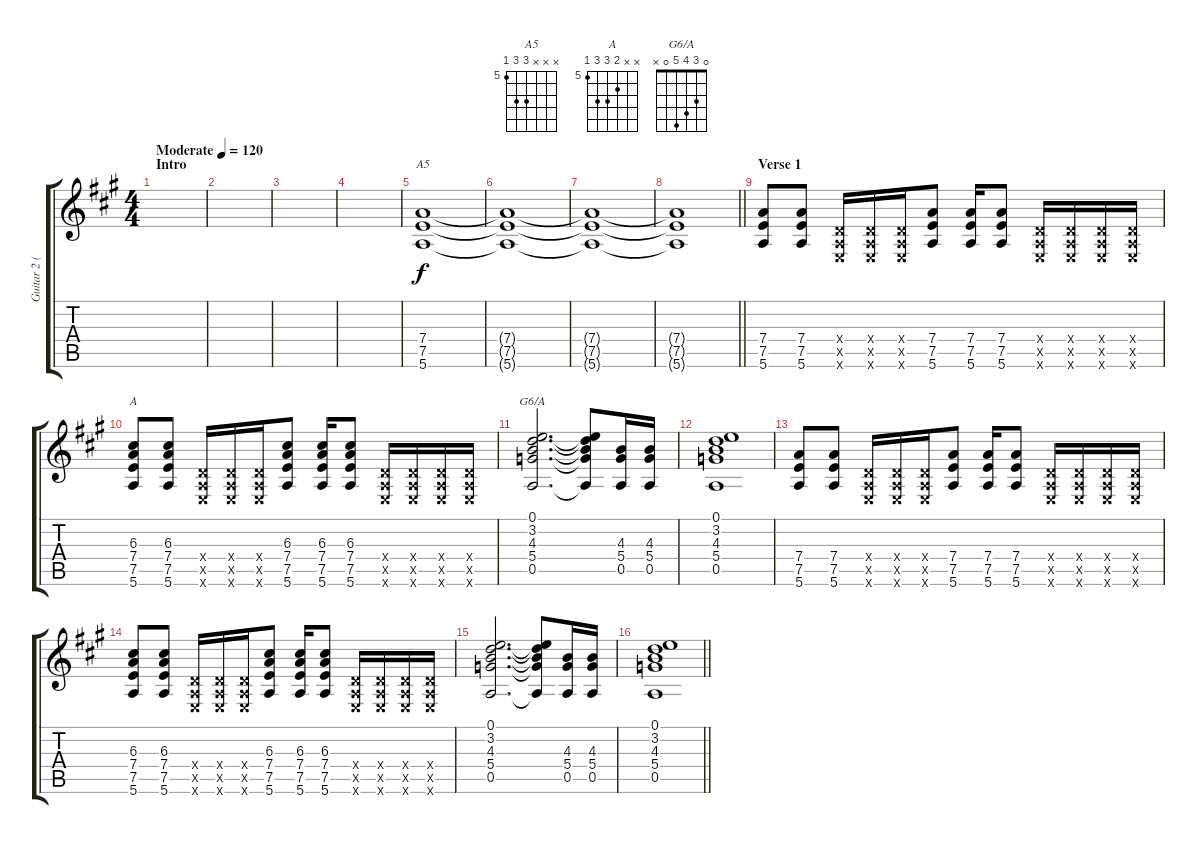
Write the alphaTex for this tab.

\track ("Guitar 2 (Dan)" "Guitar 2 (") {instrument overdrivenguitar}
\staff {score tabs}
\tuning (E4 B3 G3 D3 A2 E2) {hide}
\chord ("A5" x x x 7 7 5) {firstfret 5}
\chord ("A" x x 6 7 7 5) {firstfret 5}
\chord ("G6/A" 0 3 4 5 0 x)
\ts (4 4)
\section ("" "Intro")
\tempo (120 "Moderate")
\clef g2
\ks a
|
|
|
|
(7.4 7.5 5.6).1{ch "A5"} |
(7.4{t} 7.5{t} 5.6{t}).1 |
(7.4{t} 7.5{t} 5.6{t}).1 |
\barLineRight lightlight
(7.4{t} 7.5{t} 5.6{t}).1 |
\section ("" "Verse 1")
(7.4 7.5 5.6).8 (7.4 7.5 5.6).8 (0.4{x} 0.5{x} 0.6{x}).16 (0.4{x} 0.5{x} 0.6{x}).16 (0.4{x} 0.5{x} 0.6{x}).16 (7.4 7.5 5.6).8 (7.4 7.5 5.6).16 (7.4 7.5 5.6).8 (0.4{x} 0.5{x} 0.6{x}).16 (0.4{x} 0.5{x} 0.6{x}).16 (0.4{x} 0.5{x} 0.6{x}).16 (0.4{x} 0.5{x} 0.6{x}).16 |
(6.3 7.4 7.5 5.6).8{ch "A"} (6.3 7.4 7.5 5.6).8 (0.4{x} 0.5{x} 0.6{x}).16 (0.4{x} 0.5{x} 0.6{x}).16 (0.4{x} 0.5{x} 0.6{x}).16 (6.3 7.4 7.5 5.6).8 (6.3 7.4 7.5 5.6).16 (6.3 7.4 7.5 5.6).8 (0.4{x} 0.5{x} 0.6{x}).16 (0.4{x} 0.5{x} 0.6{x}).16 (0.4{x} 0.5{x} 0.6{x}).16 (0.4{x} 0.5{x} 0.6{x}).16 |
(0.1 3.2 4.3 5.4 0.5).2{d ch "G6/A"} (0.1{t} 3.2{t} 4.3{t} 5.4{t} 0.5{t}).8 (4.3 5.4 0.5).16 (4.3 5.4 0.5).16 |
(0.1 3.2 4.3 5.4 0.5).1 |
(7.4 7.5 5.6).8 (7.4 7.5 5.6).8 (0.4{x} 0.5{x} 0.6{x}).16 (0.4{x} 0.5{x} 0.6{x}).16 (0.4{x} 0.5{x} 0.6{x}).16 (7.4 7.5 5.6).8 (7.4 7.5 5.6).16 (7.4 7.5 5.6).8 (0.4{x} 0.5{x} 0.6{x}).16 (0.4{x} 0.5{x} 0.6{x}).16 (0.4{x} 0.5{x} 0.6{x}).16 (0.4{x} 0.5{x} 0.6{x}).16 |
(6.3 7.4 7.5 5.6).8 (6.3 7.4 7.5 5.6).8 (0.4{x} 0.5{x} 0.6{x}).16 (0.4{x} 0.5{x} 0.6{x}).16 (0.4{x} 0.5{x} 0.6{x}).16 (6.3 7.4 7.5 5.6).8 (6.3 7.4 7.5 5.6).16 (6.3 7.4 7.5 5.6).8 (0.4{x} 0.5{x} 0.6{x}).16 (0.4{x} 0.5{x} 0.6{x}).16 (0.4{x} 0.5{x} 0.6{x}).16 (0.4{x} 0.5{x} 0.6{x}).16 |
(0.1 3.2 4.3 5.4 0.5).2{d} (0.1{t} 3.2{t} 4.3{t} 5.4{t} 0.5{t}).8 (4.3 5.4 0.5).16 (4.3 5.4 0.5).16 |
\barLineRight lightlight
(0.1 3.2 4.3 5.4 0.5).1
